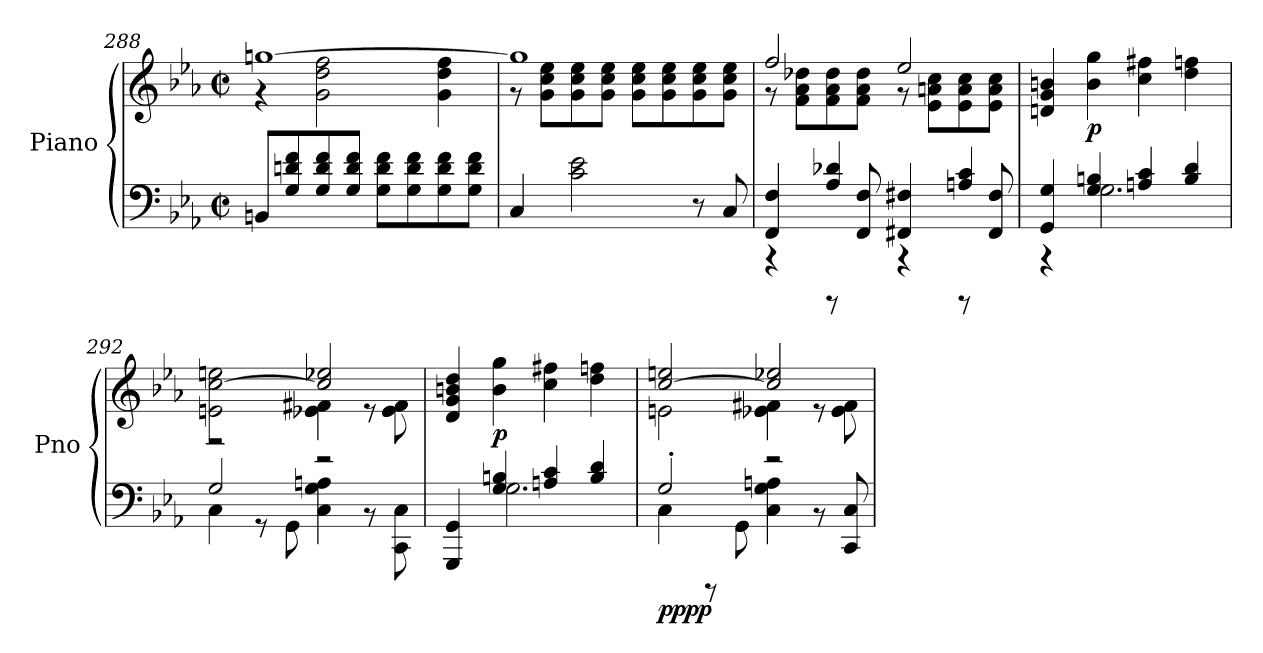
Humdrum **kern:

**kern	**kern	**dynam
*part1	*part1	*part1
*staff2	*staff1	*staff1/2
*I"Piano	*	*
*I'Pno	*	*
*clefF4	*clefG2	*
*k[b-e-a-]	*k[b-e-a-]	*
*M2/2	*M2/2	*
*met(c|)	*met(c|)	*
=288	=288	=288
*	*^	*
8BBn/L	[1ggn	4r	.
8G/ 8dn/ 8f/	.	.	.
8G/ 8d/ 8f/	.	2g\ 2dd\ 2ff\	.
8G/ 8d/ 8f/J	.	.	.
8G\ 8d\ 8f\L	.	.	.
8G\ 8d\ 8f\	.	.	.
8G\ 8d\ 8f\	.	4g\ 4dd\ 4ff\	.
8G\ 8d\ 8f\J	.	.	.
=289	=289	=289	=289
4C/	1gg]	8r	.
.	.	8g\ 8cc\ 8ee-\L	.
2c\ 2e-\	.	8g\ 8cc\ 8ee-\	.
.	.	8g\ 8cc\ 8ee-\J	.
.	.	8g\ 8cc\ 8ee-\L	.
.	.	8g\ 8cc\ 8ee-\	.
8r	.	8g\ 8cc\ 8ee-\	.
8C/	.	8g\ 8cc\ 8ee-\J	.
!!LO:LB:g=z	!!
=290	=290	=290	=290
*^	*	*	*
4FF/ 4F/	4r	2ff/	8r	.
.	.	.	8f\ 8a-\ 8dd-X\L	.
8rGGGG	4A-/ 4d-X/	.	8f\ 8a-\ 8dd-\	.
8FF/ 8F/	.	.	8f\ 8a-\ 8dd-\J	.
4FF#X/ 4F#X/	4r	2ee-/	8r	.
.	.	.	8e-\ 8an\ 8cc\L	.
8rGGGG	4An/ 4c/	.	8e-\ 8a\ 8cc\	.
8FF#/ 8F#/	.	.	8e-\ 8a\ 8cc\J	.
*	*	*v	*v	*
=291	=291	=291	=291
4GG/ 4G/	4r	4dn/ 4g/ 4bn/	.
!	!	!	!LO:DY:b
4G/ 4Bn/	2.G\	4b\ 4gg\	p
4An/ 4c/	.	4cc\ 4ff#X\	.
4B/ 4d/	.	4dd\ 4ffn\	.
=292	=292	=292	=292
*	*	*^	*
2G/	4C\	2en\ [2cc\ 2een\	2r	.
.	8r	.	.	.
.	8GG\	.	.	.
2r	4C\ 4G\ 4An\	2cc/] 2ee-X/	4e-X\ 4f#X\	.
.	8r	.	8r	.
.	8CC\ 8C\	.	8e-\ 8f#\	.
*	*	*v	*v	*
=293	=293	=293	=293
4GGG/ 4GG/	4ryy	4d/ 4g/ 4bn/ 4dd/	.
!	!	!	!LO:DY:b
4G/ 4Bn/	2.G\	4b\ 4gg\	p
4An/ 4c/	.	4cc\ 4ff#X\	.
4B/ 4d/	.	4dd\ 4ffn\	.
=294	=294	=294	=294
*	*	*^	*
!	!	!	!	!LO:DY:b=2
!	!	!	!	!LO:DY:n=1:b
2G'/	4C\	[2cc/ 2een/	2en\	pp pp
.	8rBBBB	.	.	.
.	8GG\	.	.	.
2r	4C\ 4G\ 4An\	2cc/] 2ee-X/	4e-X\ 4f#X\	.
.	8r	.	8r	.
.	8CC/ 8C/	.	8e-\ 8f#\	.
*v	*v	*	*	*
*	*v	*v	*
=	=	=
*-	*-	*-
